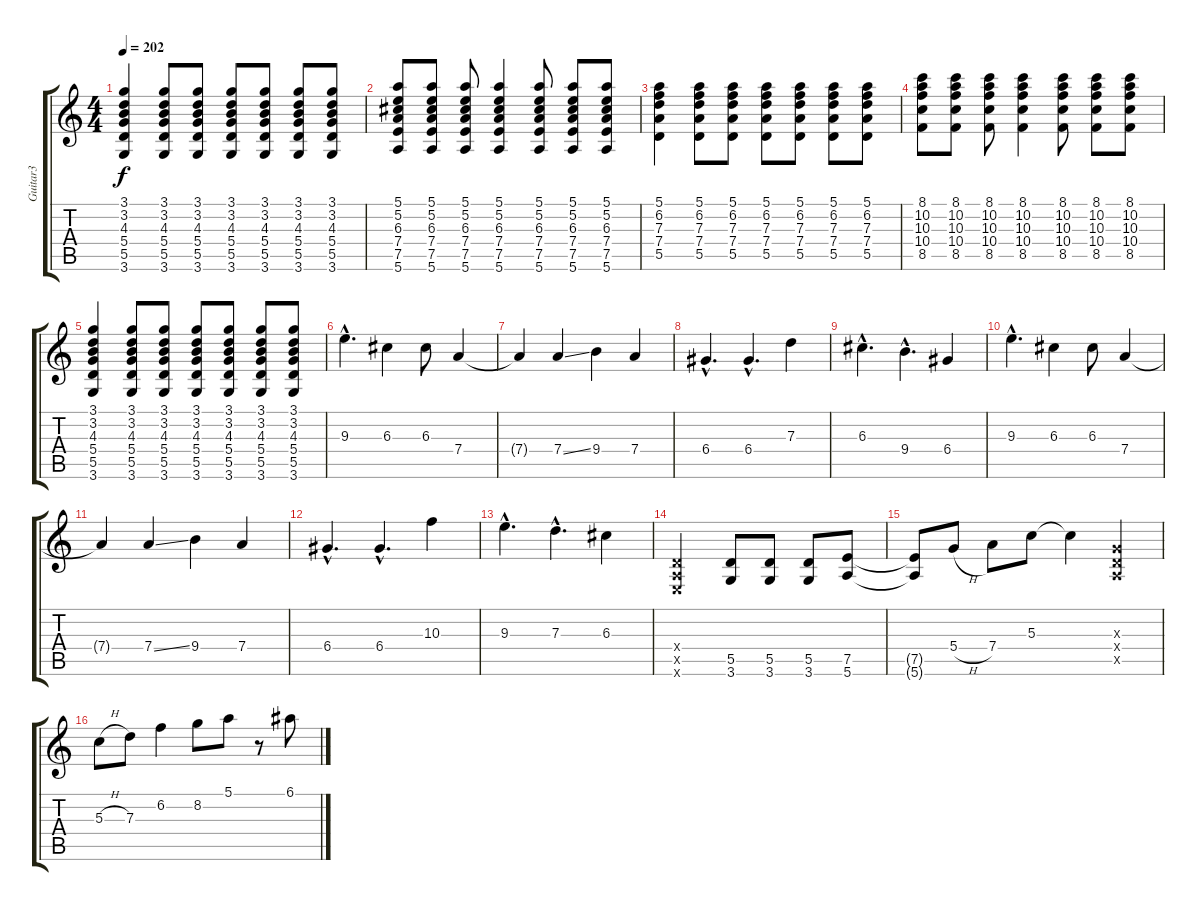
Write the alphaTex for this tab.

\track ("Guitar3" "Guitar3") {instrument distortionguitar}
\staff {score tabs}
\tuning (E4 B3 G3 D3 A2 E2) {hide}
\ts (4 4)
\tempo 202
\clef g2
\ks c
(3.1 3.2 4.3 5.4 5.5 3.6).4{dy f} (3.1 3.2 4.3 5.4 5.5 3.6).8 (3.1 3.2 4.3 5.4 5.5 3.6).8 (3.1 3.2 4.3 5.4 5.5 3.6).8 (3.1 3.2 4.3 5.4 5.5 3.6).8 (3.1 3.2 4.3 5.4 5.5 3.6).8 (3.1 3.2 4.3 5.4 5.5 3.6).8 |
(5.1 5.2 6.3 7.4 7.5 5.6).8 (5.1 5.2 6.3 7.4 7.5 5.6).8 (5.1 5.2 6.3 7.4 7.5 5.6).8 (5.1 5.2 6.3 7.4 7.5 5.6).4 (5.1 5.2 6.3 7.4 7.5 5.6).8 (5.1 5.2 6.3 7.4 7.5 5.6).8 (5.1 5.2 6.3 7.4 7.5 5.6).8 |
(5.1 6.2 7.3 7.4 5.5).4 (5.1 6.2 7.3 7.4 5.5).8 (5.1 6.2 7.3 7.4 5.5).8 (5.1 6.2 7.3 7.4 5.5).8 (5.1 6.2 7.3 7.4 5.5).8 (5.1 6.2 7.3 7.4 5.5).8 (5.1 6.2 7.3 7.4 5.5).8 |
(8.1 10.2 10.3 10.4 8.5).8 (8.1 10.2 10.3 10.4 8.5).8 (8.1 10.2 10.3 10.4 8.5).8 (8.1 10.2 10.3 10.4 8.5).4 (8.1 10.2 10.3 10.4 8.5).8 (8.1 10.2 10.3 10.4 8.5).8 (8.1 10.2 10.3 10.4 8.5).8 |
(3.1 3.2 4.3 5.4 5.5 3.6).4 (3.1 3.2 4.3 5.4 5.5 3.6).8 (3.1 3.2 4.3 5.4 5.5 3.6).8 (3.1 3.2 4.3 5.4 5.5 3.6).8 (3.1 3.2 4.3 5.4 5.5 3.6).8 (3.1 3.2 4.3 5.4 5.5 3.6).8 (3.1 3.2 4.3 5.4 5.5 3.6).8 |
9.3{hac}.4{d volume 16} 6.3.4 6.3.8 7.4.4 |
7.4{t}.4 7.4{ss}.4 9.4.4 7.4.4 |
6.4{hac}.4{d} 6.4{hac}.4{d} 7.3.4 |
6.3{hac}.4{d} 9.4{hac}.4{d} 6.4.4 |
9.3{hac}.4{d} 6.3.4 6.3.8 7.4.4 |
7.4{t}.4 7.4{ss}.4 9.4.4 7.4.4 |
6.4{hac}.4{d} 6.4{hac}.4{d} 10.3.4 |
9.3{hac}.4{d} 7.3{hac}.4{d} 6.3.4 |
(0.4{x} 0.5{x} 0.6{x}).2 (5.5 3.6).8 (5.5 3.6).8 (5.5 3.6).8 (7.5 5.6).8 |
(7.5{t} 5.6{t}).8 5.4{h}.8 7.4.8 5.3.8 5.3{t}.4 (0.3{x} 0.4{x} 0.5{x}).4 |
5.3{h}.8 7.3.8 6.2.4 8.2.8 5.1.8 r.8 6.1.8
